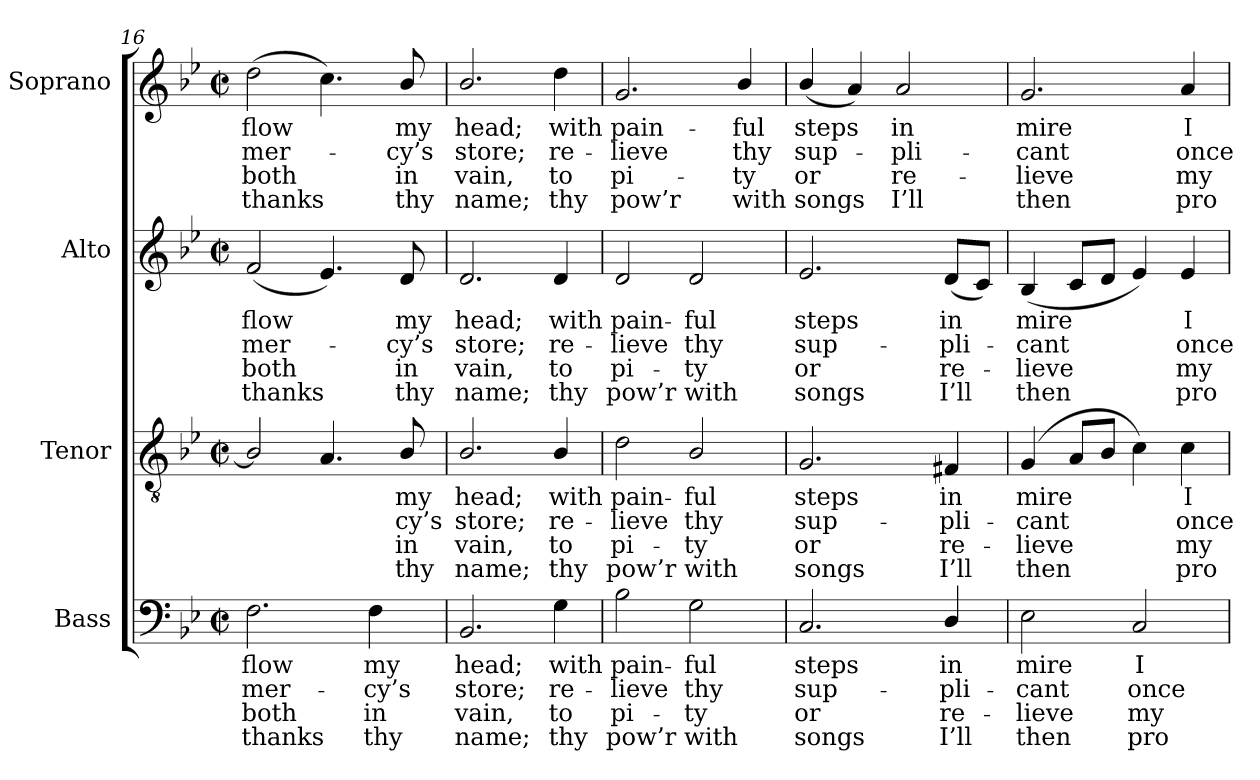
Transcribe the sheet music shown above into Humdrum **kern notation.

**kern	**text	**text	**text	**text	**kern	**text	**text	**text	**text	**kern	**text	**text	**text	**text	**kern	**text	**text	**text	**text
*part4	*part4	*part4	*part4	*part4	*part3	*part3	*part3	*part3	*part3	*part2	*part2	*part2	*part2	*part2	*part1	*part1	*part1	*part1	*part1
*staff4	*staff4	*staff4	*staff4	*staff4	*staff3	*staff3	*staff3	*staff3	*staff3	*staff2	*staff2	*staff2	*staff2	*staff2	*staff1	*staff1	*staff1	*staff1	*staff1
*I"Bass	*	*	*	*	*I"Tenor	*	*	*	*	*I"Alto	*	*	*	*	*I"Soprano	*	*	*	*
*I'B.	*	*	*	*	*I'T.	*	*	*	*	*I'A.	*	*	*	*	*I'S.	*	*	*	*
*clefF4	*	*	*	*	*clefGv2	*	*	*	*	*clefG2	*	*	*	*	*clefG2	*	*	*	*
*	*	*	*	*	*ITrd7c12	*	*	*	*	*	*	*	*	*	*	*	*	*	*
*k[b-e-]	*	*	*	*	*k[b-e-]	*	*	*	*	*k[b-e-]	*	*	*	*	*k[b-e-]	*	*	*	*
*g:	*	*	*	*	*g:	*	*	*	*	*g:	*	*	*	*	*g:	*	*	*	*
*M2/2	*	*	*	*	*M2/2	*	*	*	*	*M2/2	*	*	*	*	*M2/2	*	*	*	*
*met(c|)	*	*	*	*	*met(c|)	*	*	*	*	*met(c|)	*	*	*	*	*met(c|)	*	*	*	*
=16	=16	=16	=16	=16	=16	=16	=16	=16	=16	=16	=16	=16	=16	=16	=16	=16	=16	=16	=16
!	!LO:LY:b:color=#000000	!LO:LY:b:color=#000000	!LO:LY:b:color=#000000	!LO:LY:b:color=#000000	!	!	!	!	!	!	!	!	!	!	!	!	!	!	!
!	!	!	!	!	!	!	!	!	!	!	!LO:LY:b:color=#000000	!LO:LY:b:color=#000000	!LO:LY:b:color=#000000	!LO:LY:b:color=#000000	!	!	!	!	!
!	!	!	!	!	!	!	!	!	!	!	!	!	!	!	!	!LO:LY:b:color=#000000	!LO:LY:b:color=#000000	!LO:LY:b:color=#000000	!LO:LY:b:color=#000000
2.Fi\	-flow	mer-	both	thanks	2BB-i/]	.	.	.	.	(2fi/	-flow	mer-	both	thanks	(2ddi\	-flow	mer-	both	thanks
.	.	.	.	.	4.AAi/	.	.	.	.	4.e-i/)	.	.	.	.	4.cci\)	.	.	.	.
!	!LO:LY:b:color=#000000	!LO:LY:b:color=#000000	!LO:LY:b:color=#000000	!LO:LY:b:color=#000000	!	!	!	!	!	!	!	!	!	!	!	!	!	!	!
4Fi\	my	-cy’s	in	thy	.	.	.	.	.	.	.	.	.	.	.	.	.	.	.
!	!	!	!	!	!	!LO:LY:b:color=#000000	!LO:LY:b:color=#000000	!LO:LY:b:color=#000000	!LO:LY:b:color=#000000	!	!	!	!	!	!	!	!	!	!
!	!	!	!	!	!	!	!	!	!	!	!LO:LY:b:color=#000000	!LO:LY:b:color=#000000	!LO:LY:b:color=#000000	!LO:LY:b:color=#000000	!	!	!	!	!
!	!	!	!	!	!	!	!	!	!	!	!	!	!	!	!	!LO:LY:b:color=#000000	!LO:LY:b:color=#000000	!LO:LY:b:color=#000000	!LO:LY:b:color=#000000
.	.	.	.	.	8BB-i/	my	-cy’s	in	thy	8di/	my	-cy’s	in	thy	8b-i/	my	-cy’s	in	thy
=17	=17	=17	=17	=17	=17	=17	=17	=17	=17	=17	=17	=17	=17	=17	=17	=17	=17	=17	=17
!	!LO:LY:b:color=#000000	!LO:LY:b:color=#000000	!LO:LY:b:color=#000000	!LO:LY:b:color=#000000	!	!	!	!	!	!	!	!	!	!	!	!	!	!	!
!	!	!	!	!	!	!LO:LY:b:color=#000000	!LO:LY:b:color=#000000	!LO:LY:b:color=#000000	!LO:LY:b:color=#000000	!	!	!	!	!	!	!	!	!	!
!	!	!	!	!	!	!	!	!	!	!	!LO:LY:b:color=#000000	!LO:LY:b:color=#000000	!LO:LY:b:color=#000000	!LO:LY:b:color=#000000	!	!	!	!	!
!	!	!	!	!	!	!	!	!	!	!	!	!	!	!	!	!LO:LY:b:color=#000000	!LO:LY:b:color=#000000	!LO:LY:b:color=#000000	!LO:LY:b:color=#000000
2.BB-i/	head;	store;	vain,	name;	2.BB-i/	head;	store;	vain,	name;	2.di/	head;	store;	vain,	name;	2.b-i/	head;	store;	vain,	name;
!	!LO:LY:b:color=#000000	!LO:LY:b:color=#000000	!LO:LY:b:color=#000000	!LO:LY:b:color=#000000	!	!	!	!	!	!	!	!	!	!	!	!	!	!	!
!	!	!	!	!	!	!LO:LY:b:color=#000000	!LO:LY:b:color=#000000	!LO:LY:b:color=#000000	!LO:LY:b:color=#000000	!	!	!	!	!	!	!	!	!	!
!	!	!	!	!	!	!	!	!	!	!	!LO:LY:b:color=#000000	!LO:LY:b:color=#000000	!LO:LY:b:color=#000000	!LO:LY:b:color=#000000	!	!	!	!	!
!	!	!	!	!	!	!	!	!	!	!	!	!	!	!	!	!LO:LY:b:color=#000000	!LO:LY:b:color=#000000	!LO:LY:b:color=#000000	!LO:LY:b:color=#000000
4Gi\	with	re-	to	thy	4BB-i/	with	re-	to	thy	4di/	with	re-	to	thy	4ddi\	with	re-	to	thy
=18	=18	=18	=18	=18	=18	=18	=18	=18	=18	=18	=18	=18	=18	=18	=18	=18	=18	=18	=18
!	!LO:LY:b:color=#000000	!LO:LY:b:color=#000000	!LO:LY:b:color=#000000	!LO:LY:b:color=#000000	!	!	!	!	!	!	!	!	!	!	!	!	!	!	!
!	!	!	!	!	!	!LO:LY:b:color=#000000	!LO:LY:b:color=#000000	!LO:LY:b:color=#000000	!LO:LY:b:color=#000000	!	!	!	!	!	!	!	!	!	!
!	!	!	!	!	!	!	!	!	!	!	!LO:LY:b:color=#000000	!LO:LY:b:color=#000000	!LO:LY:b:color=#000000	!LO:LY:b:color=#000000	!	!	!	!	!
!	!	!	!	!	!	!	!	!	!	!	!	!	!	!	!	!LO:LY:b:color=#000000	!LO:LY:b:color=#000000	!LO:LY:b:color=#000000	!LO:LY:b:color=#000000
2B-i\	pain-	-lieve	pi-	-pow’r	2Di\	pain-	-lieve	pi-	-pow’r	2di/	pain-	-lieve	pi-	-pow’r	2.gi/	pain-	-lieve	pi-	-pow’r
!	!LO:LY:b:color=#000000	!LO:LY:b:color=#000000	!LO:LY:b:color=#000000	!LO:LY:b:color=#000000	!	!	!	!	!	!	!	!	!	!	!	!	!	!	!
!	!	!	!	!	!	!LO:LY:b:color=#000000	!LO:LY:b:color=#000000	!LO:LY:b:color=#000000	!LO:LY:b:color=#000000	!	!	!	!	!	!	!	!	!	!
!	!	!	!	!	!	!	!	!	!	!	!LO:LY:b:color=#000000	!LO:LY:b:color=#000000	!LO:LY:b:color=#000000	!LO:LY:b:color=#000000	!	!	!	!	!
2Gi\	-ful	thy	ty	with	2BB-i/	-ful	thy	ty	with	2di/	-ful	thy	ty	with	.	.	.	.	.
!	!	!	!	!	!	!	!	!	!	!	!	!	!	!	!	!LO:LY:b:color=#000000	!LO:LY:b:color=#000000	!LO:LY:b:color=#000000	!LO:LY:b:color=#000000
.	.	.	.	.	.	.	.	.	.	.	.	.	.	.	4b-i/	-ful	thy	ty	with
=19	=19	=19	=19	=19	=19	=19	=19	=19	=19	=19	=19	=19	=19	=19	=19	=19	=19	=19	=19
!	!LO:LY:b:color=#000000	!LO:LY:b:color=#000000	!LO:LY:b:color=#000000	!LO:LY:b:color=#000000	!	!	!	!	!	!	!	!	!	!	!	!	!	!	!
!	!	!	!	!	!	!LO:LY:b:color=#000000	!LO:LY:b:color=#000000	!LO:LY:b:color=#000000	!LO:LY:b:color=#000000	!	!	!	!	!	!	!	!	!	!
!	!	!	!	!	!	!	!	!	!	!	!LO:LY:b:color=#000000	!LO:LY:b:color=#000000	!LO:LY:b:color=#000000	!LO:LY:b:color=#000000	!	!	!	!	!
!	!	!	!	!	!	!	!	!	!	!	!	!	!	!	!	!LO:LY:b:color=#000000	!LO:LY:b:color=#000000	!LO:LY:b:color=#000000	!LO:LY:b:color=#000000
2.Ci/	steps	sup-	or	songs	2.GGi/	steps	sup-	or	songs	2.e-i/	steps	sup-	or	songs	(4b-i/	steps	sup-	or	songs
.	.	.	.	.	.	.	.	.	.	.	.	.	.	.	4ai/)	.	.	.	.
!	!	!	!	!	!	!	!	!	!	!	!	!	!	!	!	!LO:LY:b:color=#000000	!LO:LY:b:color=#000000	!LO:LY:b:color=#000000	!LO:LY:b:color=#000000
.	.	.	.	.	.	.	.	.	.	.	.	.	.	.	2ai/	in	-pli-	re-	-I’ll
!	!LO:LY:b:color=#000000	!LO:LY:b:color=#000000	!LO:LY:b:color=#000000	!LO:LY:b:color=#000000	!	!	!	!	!	!	!	!	!	!	!	!	!	!	!
!	!	!	!	!	!	!LO:LY:b:color=#000000	!LO:LY:b:color=#000000	!LO:LY:b:color=#000000	!LO:LY:b:color=#000000	!	!	!	!	!	!	!	!	!	!
!	!	!	!	!	!	!	!	!	!	!	!LO:LY:b:color=#000000	!LO:LY:b:color=#000000	!LO:LY:b:color=#000000	!LO:LY:b:color=#000000	!	!	!	!	!
4Di/	in	-pli-	re-	-I’ll	4FF#Xi/	in	-pli-	re-	-I’ll	(8di/L	in	-pli-	re-	-I’ll	.	.	.	.	.
.	.	.	.	.	.	.	.	.	.	8ci/J)	.	.	.	.	.	.	.	.	.
=20	=20	=20	=20	=20	=20	=20	=20	=20	=20	=20	=20	=20	=20	=20	=20	=20	=20	=20	=20
!	!LO:LY:b:color=#000000	!LO:LY:b:color=#000000	!LO:LY:b:color=#000000	!LO:LY:b:color=#000000	!	!	!	!	!	!	!	!	!	!	!	!	!	!	!
!	!	!	!	!	!	!LO:LY:b:color=#000000	!LO:LY:b:color=#000000	!LO:LY:b:color=#000000	!LO:LY:b:color=#000000	!	!	!	!	!	!	!	!	!	!
!	!	!	!	!	!	!	!	!	!	!	!LO:LY:b:color=#000000	!LO:LY:b:color=#000000	!LO:LY:b:color=#000000	!LO:LY:b:color=#000000	!	!	!	!	!
!	!	!	!	!	!	!	!	!	!	!	!	!	!	!	!	!LO:LY:b:color=#000000	!LO:LY:b:color=#000000	!LO:LY:b:color=#000000	!LO:LY:b:color=#000000
2E-i\	mire	-cant	lieve	then	(4GGi/	mire	-cant	lieve	then	(4B-i/	mire	-cant	lieve	then	2.gi/	mire	-cant	lieve	then
.	.	.	.	.	8AAi/L	.	.	.	.	8ci/L	.	.	.	.	.	.	.	.	.
.	.	.	.	.	8BB-i/J	.	.	.	.	8di/J	.	.	.	.	.	.	.	.	.
!	!LO:LY:b:color=#000000	!LO:LY:b:color=#000000	!LO:LY:b:color=#000000	!LO:LY:b:color=#000000	!	!	!	!	!	!	!	!	!	!	!	!	!	!	!
2Ci/	I	once	my	pro-	4Ci\)	.	.	.	.	4e-i/)	.	.	.	.	.	.	.	.	.
!	!	!	!	!	!	!LO:LY:b:color=#000000	!LO:LY:b:color=#000000	!LO:LY:b:color=#000000	!LO:LY:b:color=#000000	!	!	!	!	!	!	!	!	!	!
!	!	!	!	!	!	!	!	!	!	!	!LO:LY:b:color=#000000	!LO:LY:b:color=#000000	!LO:LY:b:color=#000000	!LO:LY:b:color=#000000	!	!	!	!	!
!	!	!	!	!	!	!	!	!	!	!	!	!	!	!	!	!LO:LY:b:color=#000000	!LO:LY:b:color=#000000	!LO:LY:b:color=#000000	!LO:LY:b:color=#000000
.	.	.	.	.	4Ci\	I	once	my	pro-	4e-i/	I	once	my	pro-	4ai/	I	once	my	pro-
=	=	=	=	=	=	=	=	=	=	=	=	=	=	=	=	=	=	=	=
*-	*-	*-	*-	*-	*-	*-	*-	*-	*-	*-	*-	*-	*-	*-	*-	*-	*-	*-	*-
